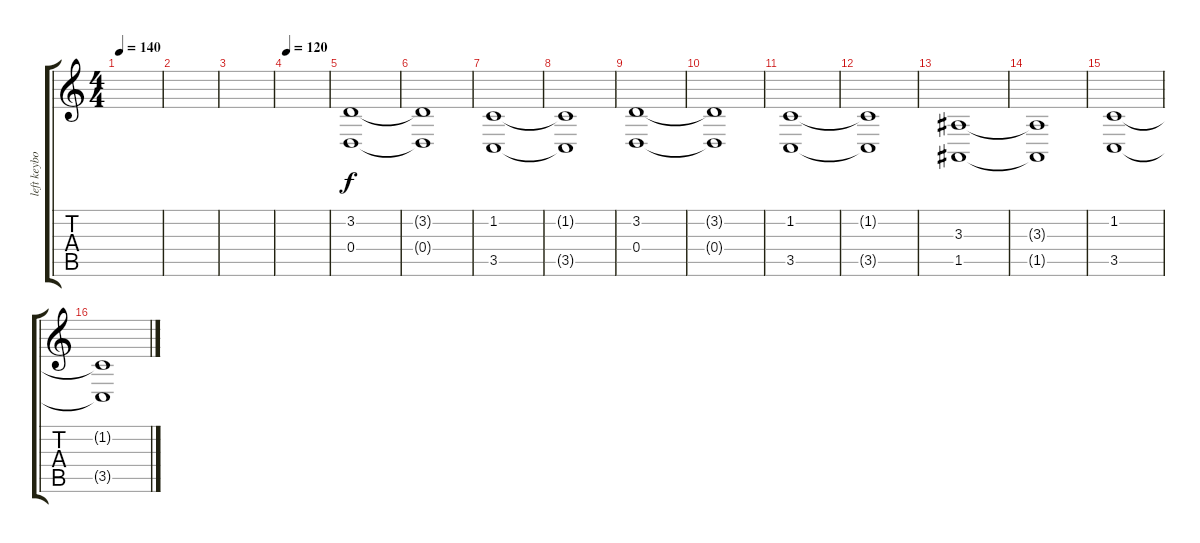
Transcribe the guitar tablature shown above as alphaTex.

\track ("left keyboard hand (pad) - Alex" "left keybo") {instrument synthstrings1}
\staff {score tabs}
\tuning (E4 B3 G3 D3 A2 E2) {hide}
\ts (4 4)
\tempo 140
\clef g2
\ks c
|
|
|
\tempo 120
|
(3.2 0.4).1 |
(3.2{t} 0.4{t}).1 |
(1.2 3.5).1 |
(1.2{t} 3.5{t}).1 |
(3.2 0.4).1 |
(3.2{t} 0.4{t}).1 |
(1.2 3.5).1 |
(1.2{t} 3.5{t}).1 |
(3.3 1.5).1 |
(3.3{t} 1.5{t}).1 |
(1.2 3.5).1 |
(1.2{t} 3.5{t}).1
